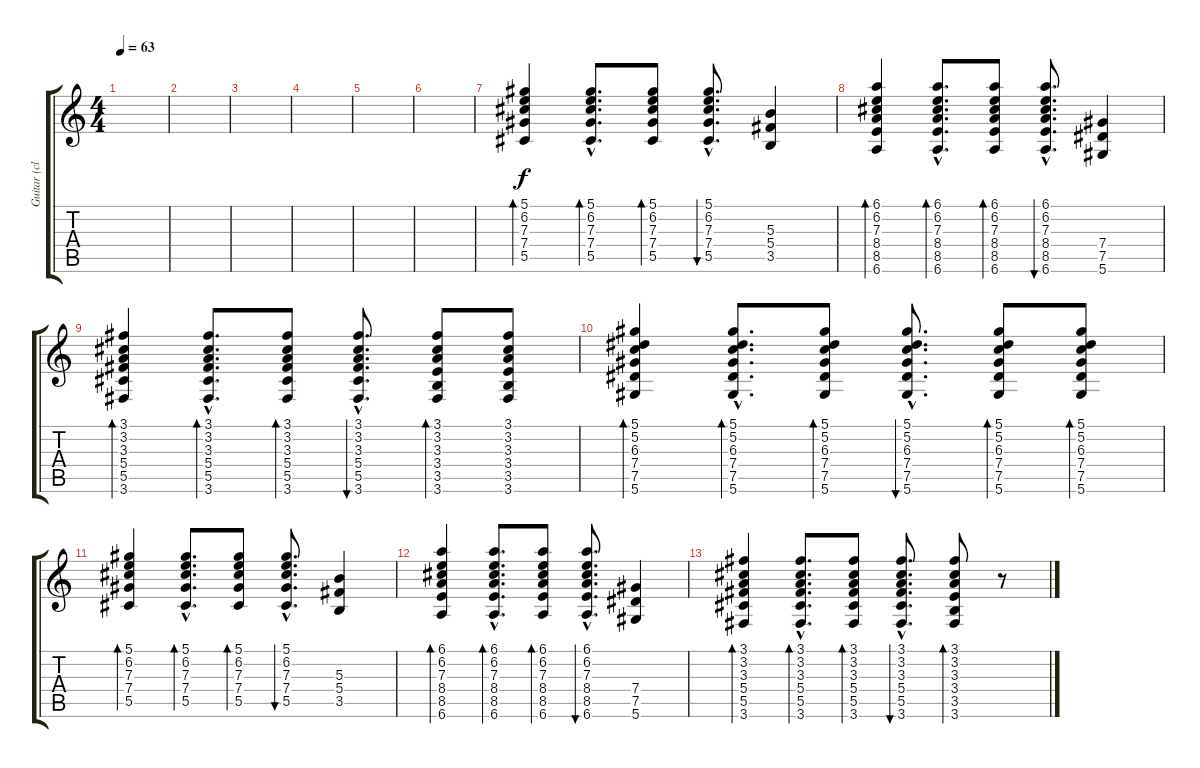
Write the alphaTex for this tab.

\track ("Guitar (clean)" "Guitar (cl") {instrument electricguitarclean}
\staff {score tabs}
\tuning (Eb4 Bb3 Gb3 Db3 Ab2 Eb2) {hide}
\ts (4 4)
\tempo 63
\clef g2
\ks c
|
|
|
|
|
|
(5.1 6.2 7.3 7.4 5.5).4{bd 30} (5.1{hac} 6.2{hac} 7.3{hac} 7.4{hac} 5.5{hac}).8{d bd 30} (5.1 6.2 7.3 7.4 5.5).8{bd 30} (5.1{hac} 6.2{hac} 7.3{hac} 7.4{hac} 5.5{hac}).8{d bu 30} (5.3 5.4 3.5).4 |
(6.1 6.2 7.3 8.4 8.5 6.6).4{bd 30} (6.1{hac} 6.2{hac} 7.3{hac} 8.4{hac} 8.5{hac} 6.6{hac}).8{d bd 30} (6.1 6.2 7.3 8.4 8.5 6.6).8{bd 30} (6.1{hac} 6.2{hac} 7.3{hac} 8.4{hac} 8.5{hac} 6.6{hac}).8{d bu 30} (7.4 7.5 5.6).4 |
(3.1 3.2 3.3 5.4 5.5 3.6).4{bd 30} (3.1{hac} 3.2{hac} 3.3{hac} 5.4{hac} 5.5{hac} 3.6{hac}).8{d bd 30} (3.1 3.2 3.3 5.4 5.5 3.6).8{bd 30} (3.1{hac} 3.2{hac} 3.3{hac} 5.4{hac} 5.5{hac} 3.6{hac}).8{d bu 30} (3.1 3.2 3.3 3.4 3.5 3.6).8{bd 30} (3.1 3.2 3.3 3.4 3.5 3.6).8 |
(5.1 5.2 6.3 7.4 7.5 5.6).4{bd 30} (5.1{hac} 5.2{hac} 6.3{hac} 7.4{hac} 7.5{hac} 5.6{hac}).8{d bd 30} (5.1 5.2 6.3 7.4 7.5 5.6).8{bd 30} (5.1{hac} 5.2{hac} 6.3{hac} 7.4{hac} 7.5{hac} 5.6{hac}).8{d bu 30} (5.1 5.2 6.3 7.4 7.5 5.6).8{bd 30} (5.1 5.2 6.3 7.4 7.5 5.6).8{bd 30} |
(5.1 6.2 7.3 7.4 5.5).4{bd 30} (5.1{hac} 6.2{hac} 7.3{hac} 7.4{hac} 5.5{hac}).8{d bd 30} (5.1 6.2 7.3 7.4 5.5).8{bd 30} (5.1{hac} 6.2{hac} 7.3{hac} 7.4{hac} 5.5{hac}).8{d bu 30} (5.3 5.4 3.5).4 |
(6.1 6.2 7.3 8.4 8.5 6.6).4{bd 30} (6.1{hac} 6.2{hac} 7.3{hac} 8.4{hac} 8.5{hac} 6.6{hac}).8{d bd 30} (6.1 6.2 7.3 8.4 8.5 6.6).8{bd 30} (6.1{hac} 6.2{hac} 7.3{hac} 8.4{hac} 8.5{hac} 6.6{hac}).8{d bu 30} (7.4 7.5 5.6).4 |
(3.1 3.2 3.3 5.4 5.5 3.6).4{bd 30} (3.1{hac} 3.2{hac} 3.3{hac} 5.4{hac} 5.5{hac} 3.6{hac}).8{d bd 30} (3.1 3.2 3.3 5.4 5.5 3.6).8{bd 30} (3.1{hac} 3.2{hac} 3.3{hac} 5.4{hac} 5.5{hac} 3.6{hac}).8{d bu 30} (3.1 3.2 3.3 3.4 3.5 3.6).8{bd 30} r.8
